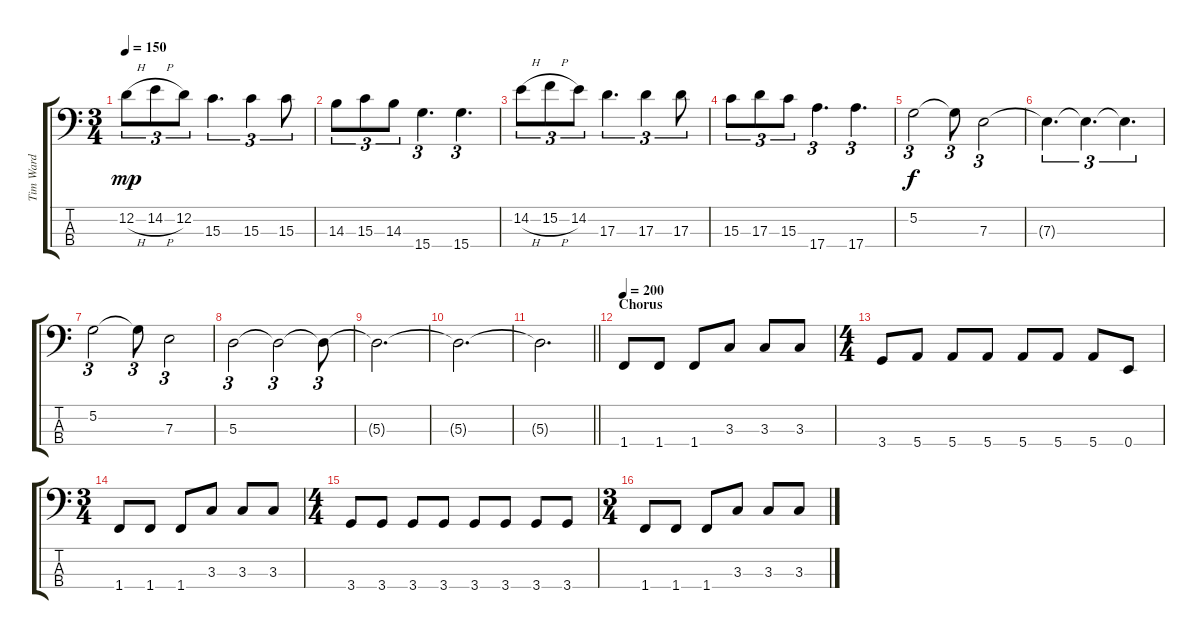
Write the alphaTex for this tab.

\track ("Tim Ward" "Tim Ward") {instrument electricbassfinger}
\staff {score tabs}
\tuning (G2 D2 A1 E1) {hide}
\ts (3 4)
\tempo 150
\clef f4
\ks c
12.2{h}.8{tu (3 2) dy mp} 14.2{h}.8{tu (3 2)} 12.2.8{tu (3 2)} 15.3.4{d tu (3 2)} 15.3.4{tu (3 2)} 15.3.8{tu (3 2)} |
14.3.8{tu (3 2)} 15.3.8{tu (3 2)} 14.3.8{tu (3 2)} 15.4.4{d tu (3 2)} 15.4.4{d tu (3 2)} |
14.2{h}.8{tu (3 2)} 15.2{h}.8{tu (3 2)} 14.2.8{tu (3 2)} 17.3.4{d tu (3 2)} 17.3.4{tu (3 2)} 17.3.8{tu (3 2)} |
15.3.8{tu (3 2)} 17.3.8{tu (3 2)} 15.3.8{tu (3 2)} 17.4.4{d tu (3 2)} 17.4.4{d tu (3 2)} |
5.2.2{tu (3 2) dy f} 5.2{t}.8{tu (3 2)} 7.3.2{tu (3 2)} |
7.3{t}.4{d tu (3 2)} 7.3{t}.4{d tu (3 2)} 7.3{t}.4{d tu (3 2)} |
5.2.2{tu (3 2)} 5.2{t}.8{tu (3 2)} 7.3.2{tu (3 2)} |
5.3.2{tu (3 2)} 5.3{t}.2{tu (3 2)} 5.3{t}.8{tu (3 2)} |
5.3{t}.2{d} |
5.3{t}.2{d} |
\barLineRight lightlight
5.3{t}.2{d} |
\section ("" "Chorus")
\tempo 200
1.4.8 1.4.8 1.4.8 3.3.8 3.3.8 3.3.8 |
\ts (4 4)
3.4.8 5.4.8 5.4.8 5.4.8 5.4.8 5.4.8 5.4.8 0.4.8 |
\ts (3 4)
1.4.8 1.4.8 1.4.8 3.3.8 3.3.8 3.3.8 |
\ts (4 4)
3.4.8 3.4.8 3.4.8 3.4.8 3.4.8 3.4.8 3.4.8 3.4.8 |
\ts (3 4)
1.4.8 1.4.8 1.4.8 3.3.8 3.3.8 3.3.8
